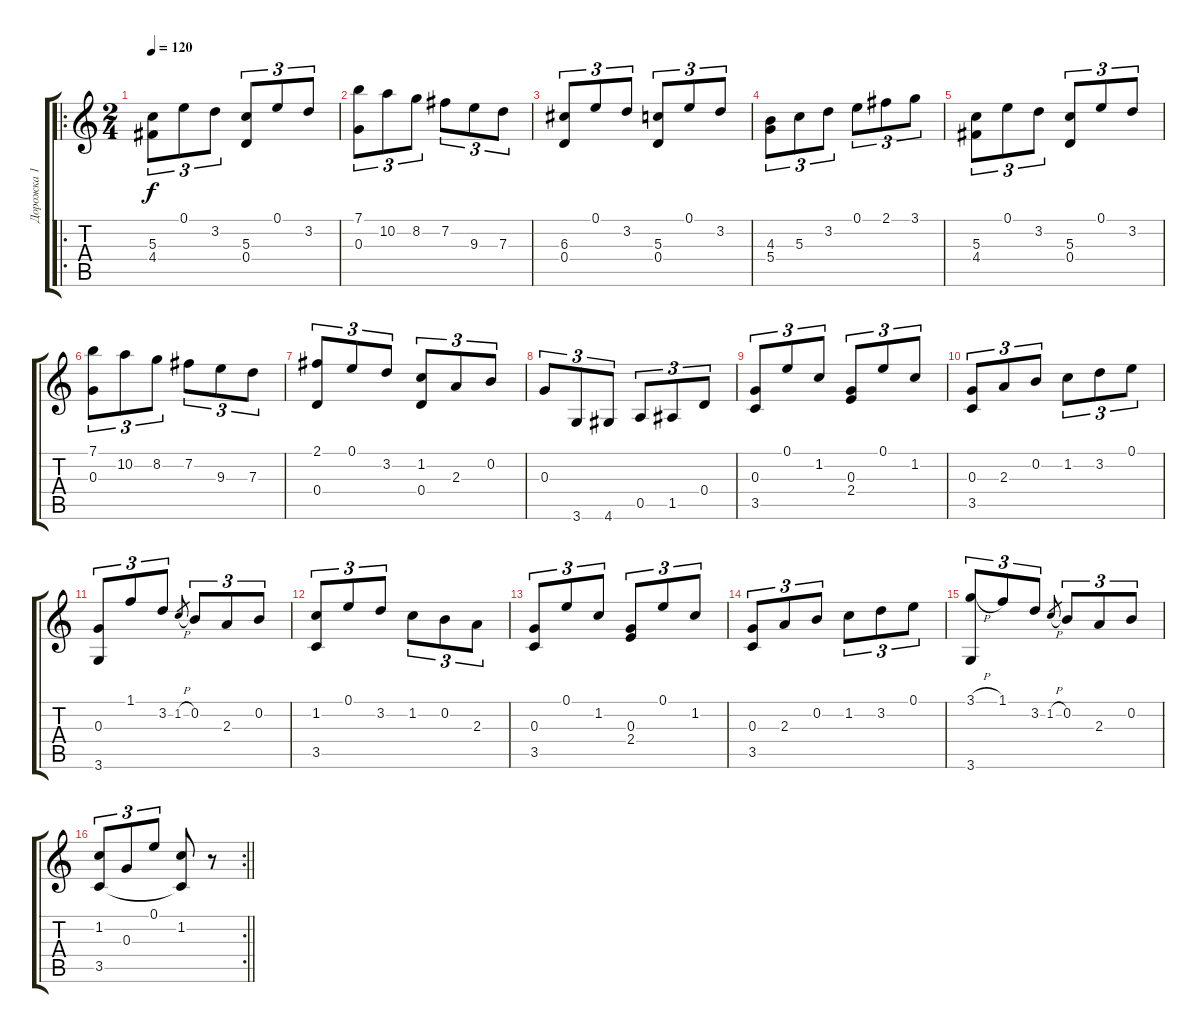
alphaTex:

\track ("Дорожка 1" "Дорожка 1") {instrument acousticguitarnylon}
\staff {score tabs}
\tuning (E4 B3 G3 D3 A2 E2) {hide}
\ro
\ts (2 4)
\tempo 120
\clef g2
\ks c
(5.3 4.4).8{tu (3 2) dy f} 0.1.8{tu (3 2)} 3.2.8{tu (3 2)} (5.3 0.4).8{tu (3 2)} 0.1.8{tu (3 2)} 3.2.8{tu (3 2)} |
(7.1 0.3).8{tu (3 2)} 10.2.8{tu (3 2)} 8.2.8{tu (3 2)} 7.2.8{tu (3 2)} 9.3.8{tu (3 2)} 7.3.8{tu (3 2)} |
(6.3 0.4).8{tu (3 2)} 0.1.8{tu (3 2)} 3.2.8{tu (3 2)} (5.3 0.4).8{tu (3 2)} 0.1.8{tu (3 2)} 3.2.8{tu (3 2)} |
(4.3 5.4).8{tu (3 2)} 5.3.8{tu (3 2)} 3.2.8{tu (3 2)} 0.1.8{tu (3 2)} 2.1.8{tu (3 2)} 3.1.8{tu (3 2)} |
(5.3 4.4).8{tu (3 2)} 0.1.8{tu (3 2)} 3.2.8{tu (3 2)} (5.3 0.4).8{tu (3 2)} 0.1.8{tu (3 2)} 3.2.8{tu (3 2)} |
(7.1 0.3).8{tu (3 2)} 10.2.8{tu (3 2)} 8.2.8{tu (3 2)} 7.2.8{tu (3 2)} 9.3.8{tu (3 2)} 7.3.8{tu (3 2)} |
(2.1 0.4).8{tu (3 2)} 0.1.8{tu (3 2)} 3.2.8{tu (3 2)} (1.2 0.4).8{tu (3 2)} 2.3.8{tu (3 2)} 0.2.8{tu (3 2)} |
0.3.8{tu (3 2)} 3.6.8{tu (3 2)} 4.6.8{tu (3 2)} 0.5.8{tu (3 2)} 1.5.8{tu (3 2)} 0.4.8{tu (3 2)} |
(0.3 3.5).8{tu (3 2)} 0.1.8{tu (3 2)} 1.2.8{tu (3 2)} (0.3 2.4).8{tu (3 2)} 0.1.8{tu (3 2)} 1.2.8{tu (3 2)} |
(0.3 3.5).8{tu (3 2)} 2.3.8{tu (3 2)} 0.2.8{tu (3 2)} 1.2.8{tu (3 2)} 3.2.8{tu (3 2)} 0.1.8{tu (3 2)} |
(0.3 3.6).8{tu (3 2)} 1.1.8{tu (3 2)} 3.2.8{tu (3 2)} 1.2{h}.8{gr} 0.2.8{tu (3 2)} 2.3.8{tu (3 2)} 0.2.8{tu (3 2)} |
(1.2 3.5).8{tu (3 2)} 0.1.8{tu (3 2)} 3.2.8{tu (3 2)} 1.2.8{tu (3 2)} 0.2.8{tu (3 2)} 2.3.8{tu (3 2)} |
(0.3 3.5).8{tu (3 2)} 0.1.8{tu (3 2)} 1.2.8{tu (3 2)} (0.3 2.4).8{tu (3 2)} 0.1.8{tu (3 2)} 1.2.8{tu (3 2)} |
(0.3 3.5).8{tu (3 2)} 2.3.8{tu (3 2)} 0.2.8{tu (3 2)} 1.2.8{tu (3 2)} 3.2.8{tu (3 2)} 0.1.8{tu (3 2)} |
(3.1{h} 3.6).8{tu (3 2)} 1.1.8{tu (3 2)} 3.2.8{tu (3 2)} 1.2{h}.8{gr} 0.2.8{tu (3 2)} 2.3.8{tu (3 2)} 0.2.8{tu (3 2)} |
\rc 2
\barLineRight lightlight
(1.2 3.5).8{tu (3 2)} 0.3.8{tu (3 2)} 0.1.8{tu (3 2)} (1.2 3.5{t}).8 r.8
